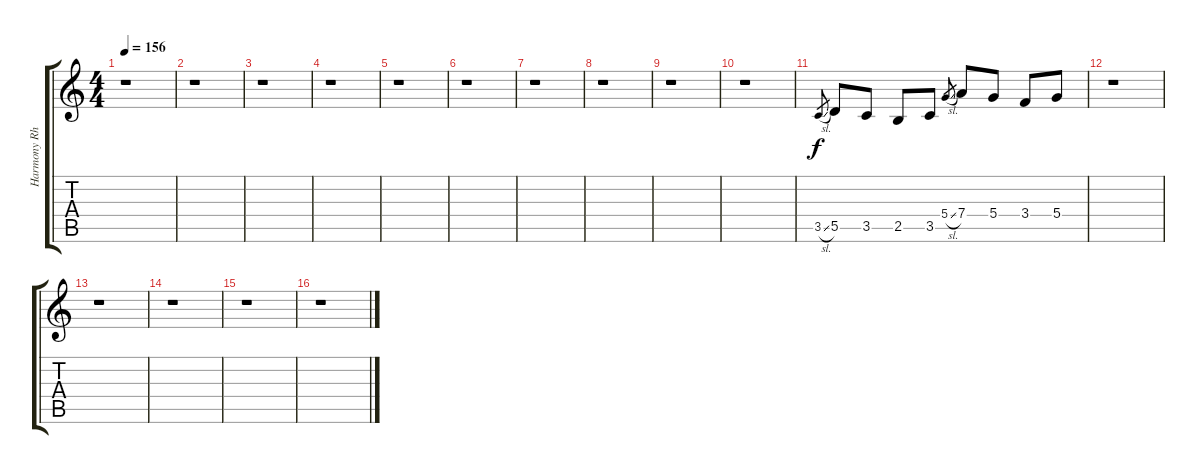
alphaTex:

\track ("Harmony Rhythm" "Harmony Rh") {instrument overdrivenguitar}
\staff {score tabs}
\tuning (E4 B3 G3 D3 A2 E2) {hide}
\ts (4 4)
\tempo 156
\clef g2
\ks c
r.1{dy f} |
r.1 |
r.1 |
r.1 |
r.1 |
r.1 |
r.1 |
r.1 |
r.1 |
r.1 |
3.5{sl}.8{gr} 5.5.8 3.5.8 2.5.8 3.5.8 5.4{sl}.8{gr} 7.4.8 5.4.8 3.4.8 5.4.8 |
r.1 |
r.1 |
r.1 |
r.1 |
r.1
